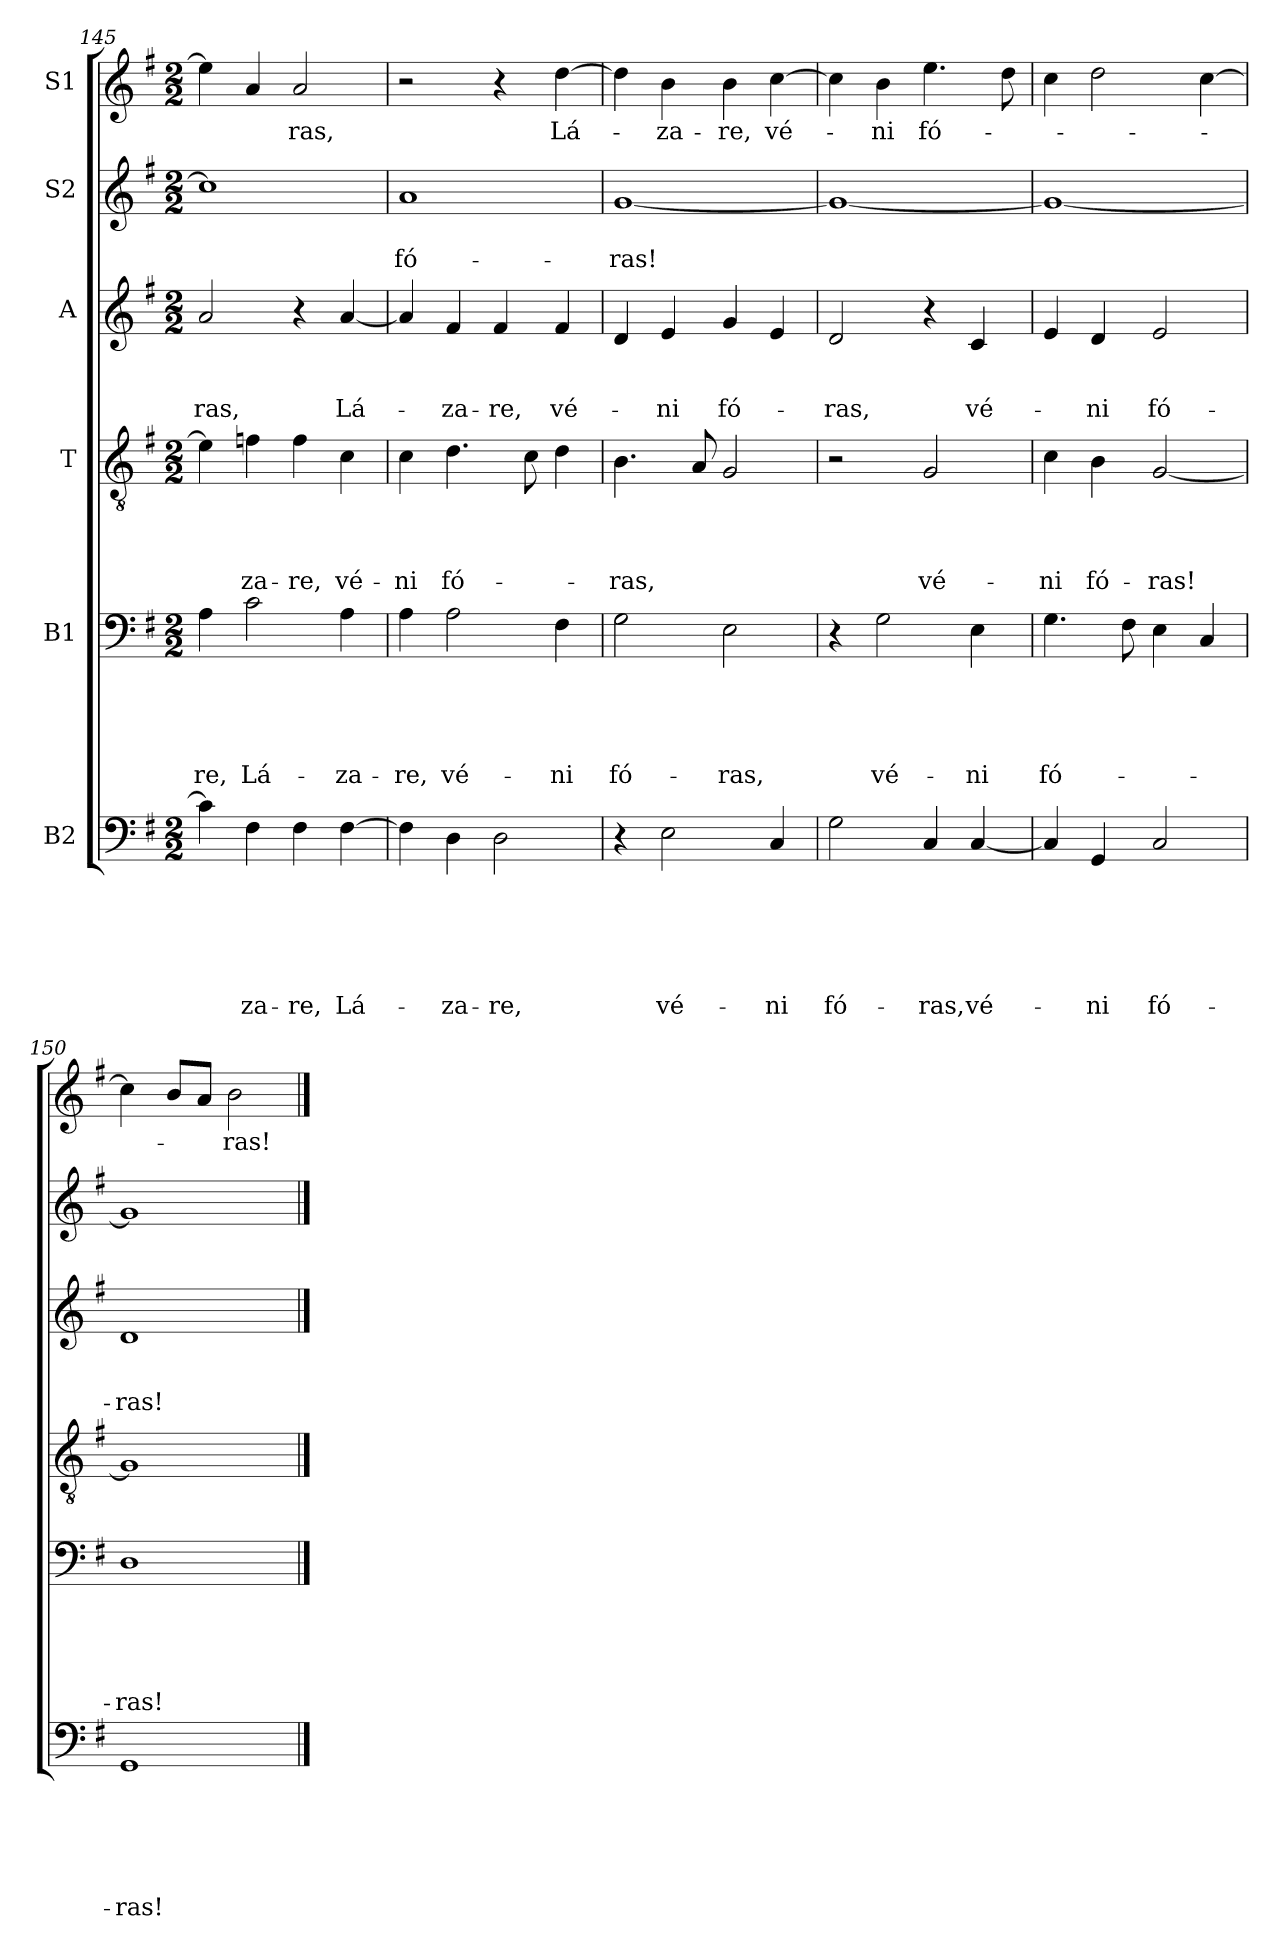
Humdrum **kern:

**kern	**text	**text	**text	**text	**text	**text	**kern	**text	**text	**text	**text	**text	**kern	**text	**text	**text	**text	**kern	**text	**text	**text	**kern	**text	**text	**kern	**text
*part6	*part6	*part6	*part6	*part6	*part6	*part6	*part5	*part5	*part5	*part5	*part5	*part5	*part4	*part4	*part4	*part4	*part4	*part3	*part3	*part3	*part3	*part2	*part2	*part2	*part1	*part1
*staff6	*staff6	*staff6	*staff6	*staff6	*staff6	*staff6	*staff5	*staff5	*staff5	*staff5	*staff5	*staff5	*staff4	*staff4	*staff4	*staff4	*staff4	*staff3	*staff3	*staff3	*staff3	*staff2	*staff2	*staff2	*staff1	*staff1
*I"B2	*	*	*	*	*	*	*I"B1	*	*	*	*	*	*I"T	*	*	*	*	*I"A	*	*	*	*I"S2	*	*	*I"S1	*
!!LO:PB:g=z
*clefF4	*	*	*	*	*	*	*clefF4	*	*	*	*	*	*clefGv2	*	*	*	*	*clefG2	*	*	*	*clefG2	*	*	*clefG2	*
*k[f#]	*	*	*	*	*	*	*k[f#]	*	*	*	*	*	*k[f#]	*	*	*	*	*k[f#]	*	*	*	*k[f#]	*	*	*k[f#]	*
*G:	*	*	*	*	*	*	*G:	*	*	*	*	*	*G:	*	*	*	*	*G:	*	*	*	*G:	*	*	*G:	*
*M2/2	*	*	*	*	*	*	*M2/2	*	*	*	*	*	*M2/2	*	*	*	*	*M2/2	*	*	*	*M2/2	*	*	*M2/2	*
=145	=145	=145	=145	=145	=145	=145	=145	=145	=145	=145	=145	=145	=145	=145	=145	=145	=145	=145	=145	=145	=145	=145	=145	=145	=145	=145
!	!	!	!	!	!	!	!	!	!	!	!	!LO:LY:b	!	!	!	!	!	!	!	!	!LO:LY:b	!	!	!	!	!
4c\]	.	.	.	.	.	.	4A\	.	.	.	.	-re,	4e\]	.	.	.	.	2a/	.	.	-ras,	1cc]	.	.	4ee\]	.
!	!	!	!	!	!	!LO:LY:b	!	!	!	!	!	!LO:LY:b	!	!	!	!	!LO:LY:b	!	!	!	!	!	!	!	!	!
4F#\	.	.	.	.	.	-za-	2c\	.	.	.	.	Lá-	4fn\	.	.	.	-za-	.	.	.	.	.	.	.	4a/	.
!	!	!	!	!	!	!LO:LY:b	!	!	!	!	!	!	!	!	!	!	!LO:LY:b	!	!	!	!	!	!	!	!	!LO:LY:b
4F#\	.	.	.	.	.	-re,	.	.	.	.	.	.	4f\	.	.	.	-re,	4r	.	.	.	.	.	.	2a/	-ras,
!	!	!	!	!	!	!LO:LY:b	!	!	!	!	!	!LO:LY:b	!	!	!	!	!LO:LY:b	!	!	!	!LO:LY:b	!	!	!	!	!
[4F#\	.	.	.	.	.	Lá-	4A\	.	.	.	.	-za-	4c\	.	.	.	vé-	[4a/	.	.	Lá-	.	.	.	.	.
=146	=146	=146	=146	=146	=146	=146	=146	=146	=146	=146	=146	=146	=146	=146	=146	=146	=146	=146	=146	=146	=146	=146	=146	=146	=146	=146
!	!	!	!	!	!	!	!	!	!	!	!	!LO:LY:b	!	!	!	!	!LO:LY:b	!	!	!	!	!	!	!LO:LY:b	!	!
4F#\]	.	.	.	.	.	.	4A\	.	.	.	.	-re,	4c\	.	.	.	-ni	4a/]	.	.	.	1a	.	fó-	2r	.
!	!	!	!	!	!	!LO:LY:b	!	!	!	!	!	!LO:LY:b	!	!	!	!	!LO:LY:b	!	!	!	!LO:LY:b	!	!	!	!	!
4D\	.	.	.	.	.	-za-	2A\	.	.	.	.	vé-	4.d\	.	.	.	fó-	4f#/	.	.	-za-	.	.	.	.	.
!	!	!	!	!	!	!LO:LY:b	!	!	!	!	!	!	!	!	!	!	!	!	!	!	!LO:LY:b	!	!	!	!	!
2D\	.	.	.	.	.	-re,	.	.	.	.	.	.	.	.	.	.	.	4f#/	.	.	-re,	.	.	.	4r	.
.	.	.	.	.	.	.	.	.	.	.	.	.	8c\	.	.	.	.	.	.	.	.	.	.	.	.	.
!	!	!	!	!	!	!	!	!	!	!	!	!LO:LY:b	!	!	!	!	!	!	!	!	!LO:LY:b	!	!	!	!	!LO:LY:b
.	.	.	.	.	.	.	4F#\	.	.	.	.	-ni	4d\	.	.	.	.	4f#/	.	.	vé-	.	.	.	[4dd\	Lá-
=147	=147	=147	=147	=147	=147	=147	=147	=147	=147	=147	=147	=147	=147	=147	=147	=147	=147	=147	=147	=147	=147	=147	=147	=147	=147	=147
!	!	!	!	!	!	!	!	!	!	!	!	!LO:LY:b	!	!	!	!	!LO:LY:b	!	!	!	!	!	!	!LO:LY:b	!	!
4r	.	.	.	.	.	.	2G\	.	.	.	.	fó-	4.B\	.	.	.	-ras,	4d/	.	.	.	[1g	.	-ras!	4dd\]	.
!	!	!	!	!	!	!LO:LY:b	!	!	!	!	!	!	!	!	!	!	!	!	!	!	!LO:LY:b	!	!	!	!	!LO:LY:b
2E\	.	.	.	.	.	vé-	.	.	.	.	.	.	.	.	.	.	.	4e/	.	.	-ni	.	.	.	4b\	-za-
.	.	.	.	.	.	.	.	.	.	.	.	.	8A/	.	.	.	.	.	.	.	.	.	.	.	.	.
!	!	!	!	!	!	!	!	!	!	!	!	!LO:LY:b	!	!	!	!	!	!	!	!	!LO:LY:b	!	!	!	!	!LO:LY:b
.	.	.	.	.	.	.	2E\	.	.	.	.	-ras,	2G/	.	.	.	.	4g/	.	.	fó-	.	.	.	4b\	-re,
!	!	!	!	!	!	!LO:LY:b	!	!	!	!	!	!	!	!	!	!	!	!	!	!	!	!	!	!	!	!LO:LY:b
4C/	.	.	.	.	.	-ni	.	.	.	.	.	.	.	.	.	.	.	4e/	.	.	.	.	.	.	[4cc\	vé-
=148	=148	=148	=148	=148	=148	=148	=148	=148	=148	=148	=148	=148	=148	=148	=148	=148	=148	=148	=148	=148	=148	=148	=148	=148	=148	=148
!	!	!	!	!	!	!LO:LY:b	!	!	!	!	!	!	!	!	!	!	!	!	!	!	!LO:LY:b	!	!	!	!	!
2G\	.	.	.	.	.	fó-	4r	.	.	.	.	.	2r	.	.	.	.	2d/	.	.	-ras,	1g_	.	.	4cc\]	.
!	!	!	!	!	!	!	!	!	!	!	!	!LO:LY:b	!	!	!	!	!	!	!	!	!	!	!	!	!	!LO:LY:b
.	.	.	.	.	.	.	2G\	.	.	.	.	vé-	.	.	.	.	.	.	.	.	.	.	.	.	4b\	-ni
!	!	!	!	!	!	!LO:LY:b	!	!	!	!	!	!	!	!	!	!	!LO:LY:b	!	!	!	!	!	!	!	!	!LO:LY:b
4C/	.	.	.	.	.	-ras,	.	.	.	.	.	.	2G/	.	.	.	vé-	4r	.	.	.	.	.	.	4.ee\	fó-
!	!	!	!	!	!	!LO:LY:b	!	!	!	!	!	!LO:LY:b	!	!	!	!	!	!	!	!	!LO:LY:b	!	!	!	!	!
[4C/	.	.	.	.	.	vé-	4E\	.	.	.	.	-ni	.	.	.	.	.	4c/	.	.	vé-	.	.	.	.	.
.	.	.	.	.	.	.	.	.	.	.	.	.	.	.	.	.	.	.	.	.	.	.	.	.	8dd\	.
=149	=149	=149	=149	=149	=149	=149	=149	=149	=149	=149	=149	=149	=149	=149	=149	=149	=149	=149	=149	=149	=149	=149	=149	=149	=149	=149
!	!	!	!	!	!	!	!	!	!	!	!	!LO:LY:b	!	!	!	!	!LO:LY:b	!	!	!	!	!	!	!	!	!
4C/]	.	.	.	.	.	.	4.G\	.	.	.	.	fó-	4c\	.	.	.	-ni	4e/	.	.	.	1g_	.	.	4cc\	.
!	!	!	!	!	!	!LO:LY:b	!	!	!	!	!	!	!	!	!	!	!LO:LY:b	!	!	!	!LO:LY:b	!	!	!	!	!
4GG/	.	.	.	.	.	-ni	.	.	.	.	.	.	4B\	.	.	.	fó-	4d/	.	.	-ni	.	.	.	2dd\	.
.	.	.	.	.	.	.	8F#\	.	.	.	.	.	.	.	.	.	.	.	.	.	.	.	.	.	.	.
!	!	!	!	!	!	!LO:LY:b	!	!	!	!	!	!	!	!	!	!	!LO:LY:b	!	!	!	!LO:LY:b	!	!	!	!	!
2C/	.	.	.	.	.	fó-	4E\	.	.	.	.	.	[2G/	.	.	.	-ras!	2e/	.	.	fó-	.	.	.	.	.
.	.	.	.	.	.	.	4C/	.	.	.	.	.	.	.	.	.	.	.	.	.	.	.	.	.	[4cc\	.
=150	=150	=150	=150	=150	=150	=150	=150	=150	=150	=150	=150	=150	=150	=150	=150	=150	=150	=150	=150	=150	=150	=150	=150	=150	=150	=150
!	!	!	!	!	!	!LO:LY:b	!	!	!	!	!	!LO:LY:b	!	!	!	!	!	!	!	!	!LO:LY:b	!	!	!	!	!
1GG	.	.	.	.	.	-ras!	1D	.	.	.	.	-ras!	1G]	.	.	.	.	1d	.	.	-ras!	1g]	.	.	4cc\]	.
.	.	.	.	.	.	.	.	.	.	.	.	.	.	.	.	.	.	.	.	.	.	.	.	.	8b/L	.
.	.	.	.	.	.	.	.	.	.	.	.	.	.	.	.	.	.	.	.	.	.	.	.	.	8a/J	.
!	!	!	!	!	!	!	!	!	!	!	!	!	!	!	!	!	!	!	!	!	!	!	!	!	!	!LO:LY:b
.	.	.	.	.	.	.	.	.	.	.	.	.	.	.	.	.	.	.	.	.	.	.	.	.	2b\	-ras!
==	==	==	==	==	==	==	==	==	==	==	==	==	==	==	==	==	==	==	==	==	==	==	==	==	==	==
*-	*-	*-	*-	*-	*-	*-	*-	*-	*-	*-	*-	*-	*-	*-	*-	*-	*-	*-	*-	*-	*-	*-	*-	*-	*-	*-
